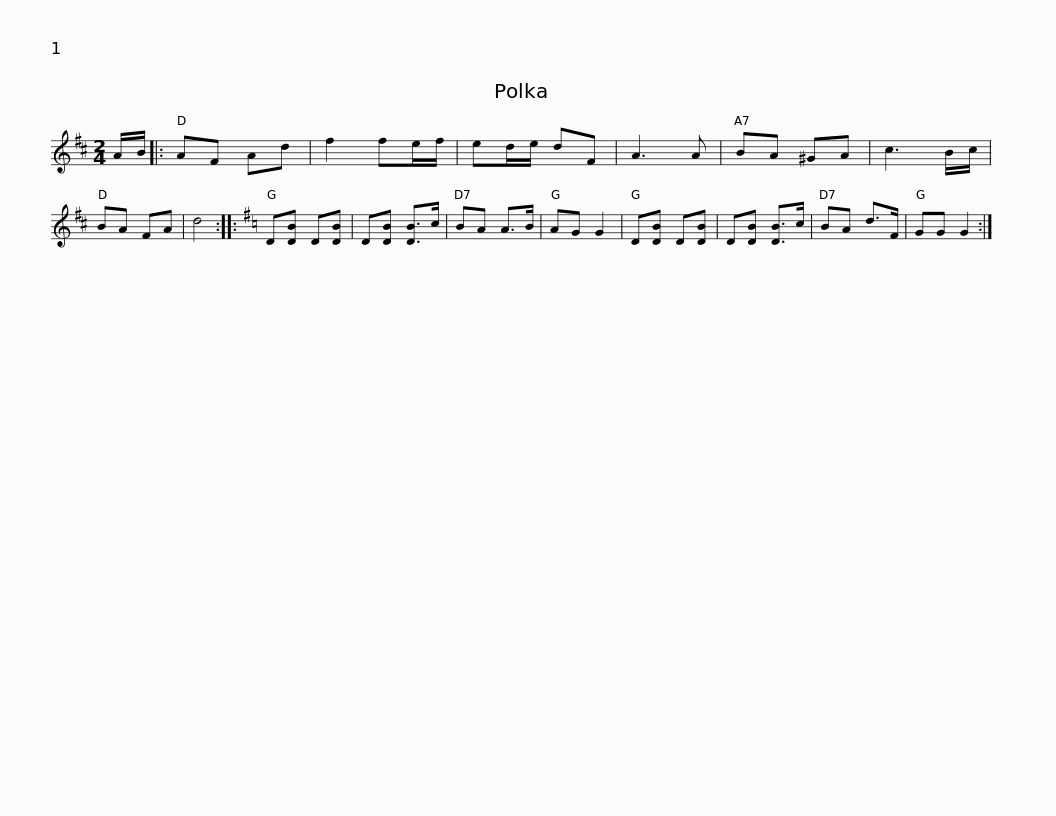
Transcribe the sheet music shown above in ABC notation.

X:1
L:1/8
M:2/4
I:linebreak $
K:D
V:1 treble
V:1
 A/B/ |: AF Ad | f2 fe/f/ | ed/e/ dF | A3 A | %5
 BA ^GA | c3 B/c/ | BA FA | d4 ::[K:G] D[DB] D[DB] |$ %10
 D[DB] [DB]>c | BA A>B | AG G2 | D[DB] D[DB] | D[DB] [DB]>c | %15
 BA d>F | GG G2 :| %17
